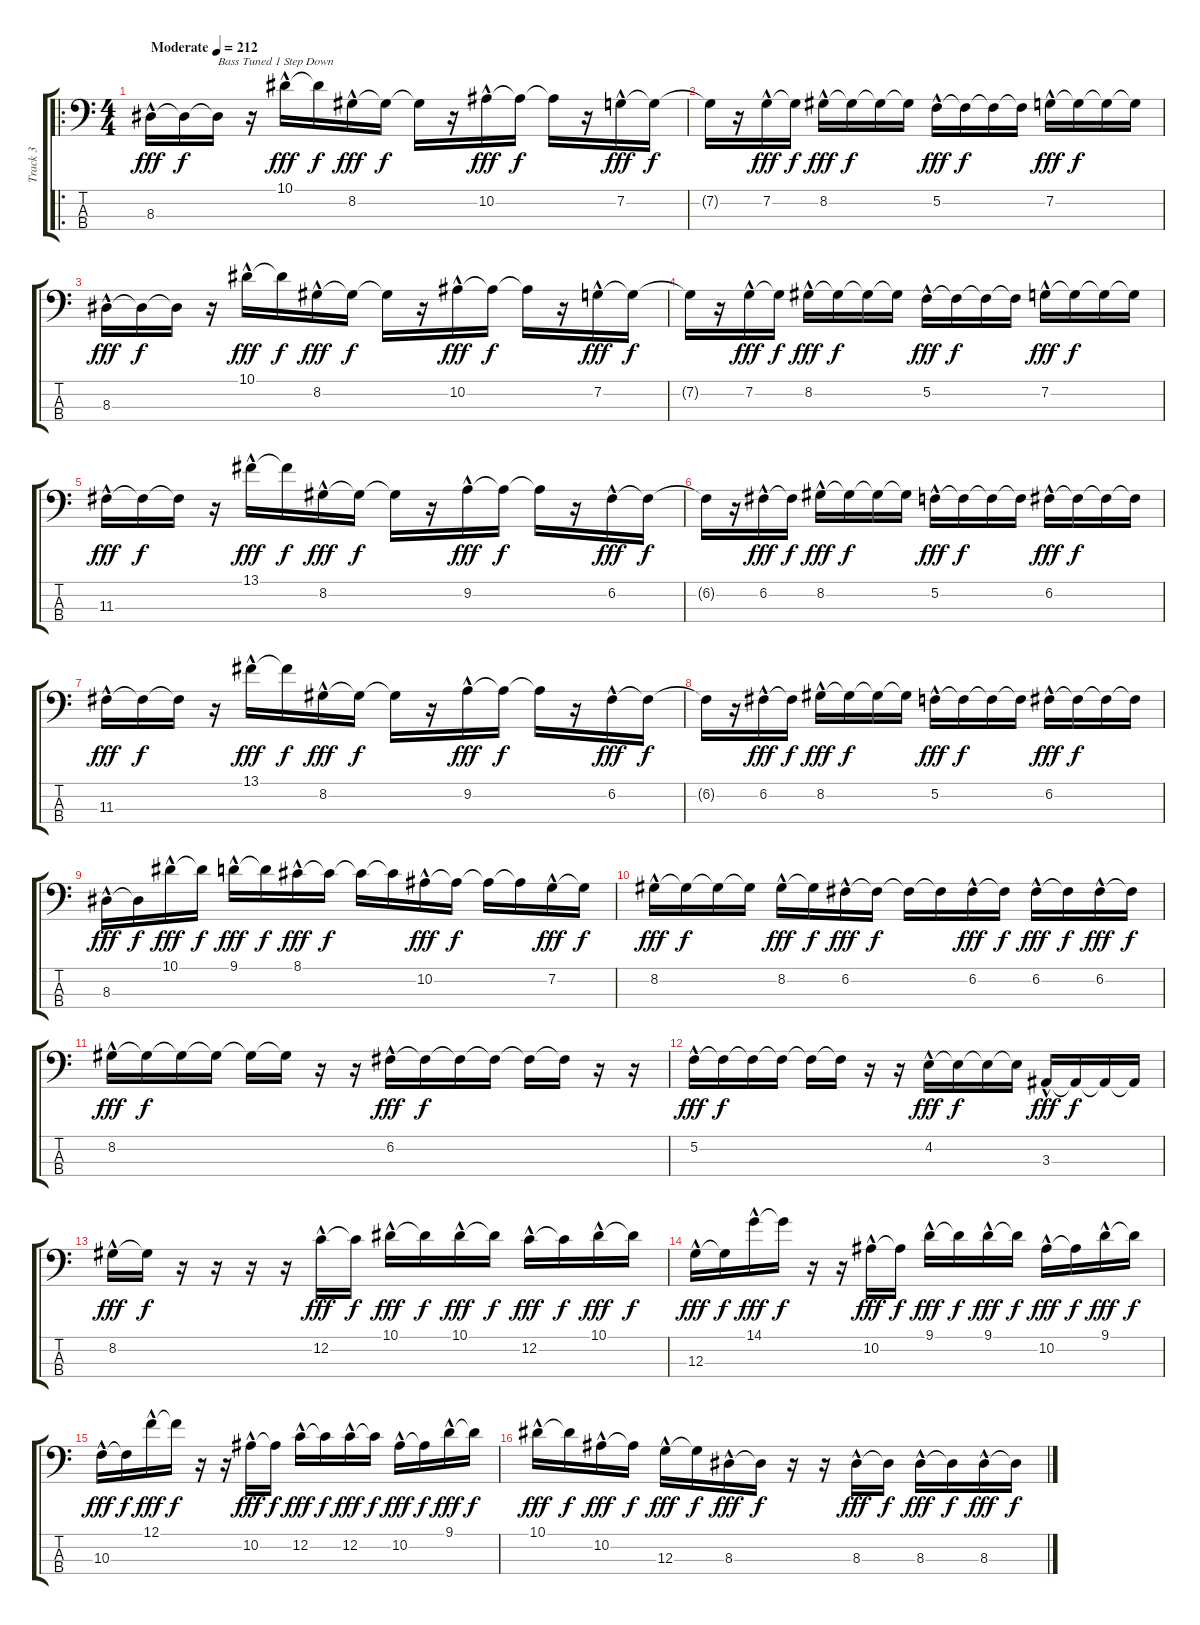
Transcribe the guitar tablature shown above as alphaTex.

\track ("Track 3" "Track 3") {instrument electricbassfinger}
\staff {score tabs}
\tuning (F2 C2 G1 D1) {hide}
\ro
\ts (4 4)
\tempo (212 "Moderate")
\clef f4
\ks c
8.3{hac}.16{dy fff instrument electricbassfinger} 8.3{t}.16{dy f} 8.3{t}.16{txt "Bass Tuned 1 Step Down"} r.16 10.1{hac}.16{dy fff} 10.1{t}.16{dy f} 8.2{hac}.16{dy fff} 8.2{t}.16{dy f} 8.2{t}.16 r.16 10.2{hac}.16{dy fff} 10.2{t}.16{dy f} 10.2{t}.16 r.16 7.2{hac}.16{dy fff} 7.2{t}.16{dy f} |
7.2{t}.16 r.16 7.2{hac}.16{dy fff} 7.2{t}.16{dy f} 8.2{hac}.16{dy fff} 8.2{t}.16{dy f} 8.2{t}.16 8.2{t}.16 5.2{hac}.16{dy fff} 5.2{t}.16{dy f} 5.2{t}.16 5.2{t}.16 7.2{hac}.16{dy fff} 7.2{t}.16{dy f} 7.2{t}.16 7.2{t}.16 |
8.3{hac}.16{dy fff} 8.3{t}.16{dy f} 8.3{t}.16 r.16 10.1{hac}.16{dy fff} 10.1{t}.16{dy f} 8.2{hac}.16{dy fff} 8.2{t}.16{dy f} 8.2{t}.16 r.16 10.2{hac}.16{dy fff} 10.2{t}.16{dy f} 10.2{t}.16 r.16 7.2{hac}.16{dy fff} 7.2{t}.16{dy f} |
7.2{t}.16 r.16 7.2{hac}.16{dy fff} 7.2{t}.16{dy f} 8.2{hac}.16{dy fff} 8.2{t}.16{dy f} 8.2{t}.16 8.2{t}.16 5.2{hac}.16{dy fff} 5.2{t}.16{dy f} 5.2{t}.16 5.2{t}.16 7.2{hac}.16{dy fff} 7.2{t}.16{dy f} 7.2{t}.16 7.2{t}.16 |
11.3{hac}.16{dy fff} 11.3{t}.16{dy f} 11.3{t}.16 r.16 13.1{hac}.16{dy fff} 13.1{t}.16{dy f} 8.2{hac}.16{dy fff} 8.2{t}.16{dy f} 8.2{t}.16 r.16 9.2{hac}.16{dy fff} 9.2{t}.16{dy f} 9.2{t}.16 r.16 6.2{hac}.16{dy fff} 6.2{t}.16{dy f} |
6.2{t}.16 r.16 6.2{hac}.16{dy fff} 6.2{t}.16{dy f} 8.2{hac}.16{dy fff} 8.2{t}.16{dy f} 8.2{t}.16 8.2{t}.16 5.2{hac}.16{dy fff} 5.2{t}.16{dy f} 5.2{t}.16 5.2{t}.16 6.2{hac}.16{dy fff} 6.2{t}.16{dy f} 6.2{t}.16 6.2{t}.16 |
11.3{hac}.16{dy fff} 11.3{t}.16{dy f} 11.3{t}.16 r.16 13.1{hac}.16{dy fff} 13.1{t}.16{dy f} 8.2{hac}.16{dy fff} 8.2{t}.16{dy f} 8.2{t}.16 r.16 9.2{hac}.16{dy fff} 9.2{t}.16{dy f} 9.2{t}.16 r.16 6.2{hac}.16{dy fff} 6.2{t}.16{dy f} |
6.2{t}.16 r.16 6.2{hac}.16{dy fff} 6.2{t}.16{dy f} 8.2{hac}.16{dy fff} 8.2{t}.16{dy f} 8.2{t}.16 8.2{t}.16 5.2{hac}.16{dy fff} 5.2{t}.16{dy f} 5.2{t}.16 5.2{t}.16 6.2{hac}.16{dy fff} 6.2{t}.16{dy f} 6.2{t}.16 6.2{t}.16 |
8.3{hac}.16{dy fff} 8.3{t}.16{dy f} 10.1{hac}.16{dy fff} 10.1{t}.16{dy f} 9.1{hac}.16{dy fff} 9.1{t}.16{dy f} 8.1{hac}.16{dy fff} 8.1{t}.16{dy f} 8.1{t}.16 8.1{t}.16 10.2{hac}.16{dy fff} 10.2{t}.16{dy f} 10.2{t}.16 10.2{t}.16 7.2{hac}.16{dy fff} 7.2{t}.16{dy f} |
8.2{hac}.16{dy fff} 8.2{t}.16{dy f} 8.2{t}.16 8.2{t}.16 8.2{hac}.16{dy fff} 8.2{t}.16{dy f} 6.2{hac}.16{dy fff} 6.2{t}.16{dy f} 6.2{t}.16 6.2{t}.16 6.2{hac}.16{dy fff} 6.2{t}.16{dy f} 6.2{hac}.16{dy fff} 6.2{t}.16{dy f} 6.2{hac}.16{dy fff} 6.2{t}.16{dy f} |
8.2{hac}.16{dy fff} 8.2{t}.16{dy f} 8.2{t}.16 8.2{t}.16 8.2{t}.16 8.2{t}.16 r.16 r.16 6.2{hac}.16{dy fff} 6.2{t}.16{dy f} 6.2{t}.16 6.2{t}.16 6.2{t}.16 6.2{t}.16 r.16 r.16 |
5.2{hac}.16{dy fff} 5.2{t}.16{dy f} 5.2{t}.16 5.2{t}.16 5.2{t}.16 5.2{t}.16 r.16 r.16 4.2{hac}.16{dy fff} 4.2{t}.16{dy f} 4.2{t}.16 4.2{t}.16 3.3{hac}.16{dy fff} 3.3{t}.16{dy f} 3.3{t}.16 3.3{t}.16 |
8.2{hac}.16{dy fff} 8.2{t}.16{dy f} r.16 r.16 r.16 r.16 12.2{hac}.16{dy fff} 12.2{t}.16{dy f} 10.1{hac}.16{dy fff} 10.1{t}.16{dy f} 10.1{hac}.16{dy fff} 10.1{t}.16{dy f} 12.2{hac}.16{dy fff} 12.2{t}.16{dy f} 10.1{hac}.16{dy fff} 10.1{t}.16{dy f} |
12.3{hac}.16{dy fff} 12.3{t}.16{dy f} 14.1{hac}.16{dy fff} 14.1{t}.16{dy f} r.16 r.16 10.2{hac}.16{dy fff} 10.2{t}.16{dy f} 9.1{hac}.16{dy fff} 9.1{t}.16{dy f} 9.1{hac}.16{dy fff} 9.1{t}.16{dy f} 10.2{hac}.16{dy fff} 10.2{t}.16{dy f} 9.1{hac}.16{dy fff} 9.1{t}.16{dy f} |
10.3{hac}.16{dy fff} 10.3{t}.16{dy f} 12.1{hac}.16{dy fff} 12.1{t}.16{dy f} r.16 r.16 10.2{hac}.16{dy fff} 10.2{t}.16{dy f} 12.2{hac}.16{dy fff} 12.2{t}.16{dy f} 12.2{hac}.16{dy fff} 12.2{t}.16{dy f} 10.2{hac}.16{dy fff} 10.2{t}.16{dy f} 9.1{hac}.16{dy fff} 9.1{t}.16{dy f} |
10.1{hac}.16{dy fff} 10.1{t}.16{dy f} 10.2{hac}.16{dy fff} 10.2{t}.16{dy f} 12.3{hac}.16{dy fff} 12.3{t}.16{dy f} 8.3{hac}.16{dy fff} 8.3{t}.16{dy f} r.16 r.16 8.3{hac}.16{dy fff} 8.3{t}.16{dy f} 8.3{hac}.16{dy fff} 8.3{t}.16{dy f} 8.3{hac}.16{dy fff} 8.3{t}.16{dy f}
